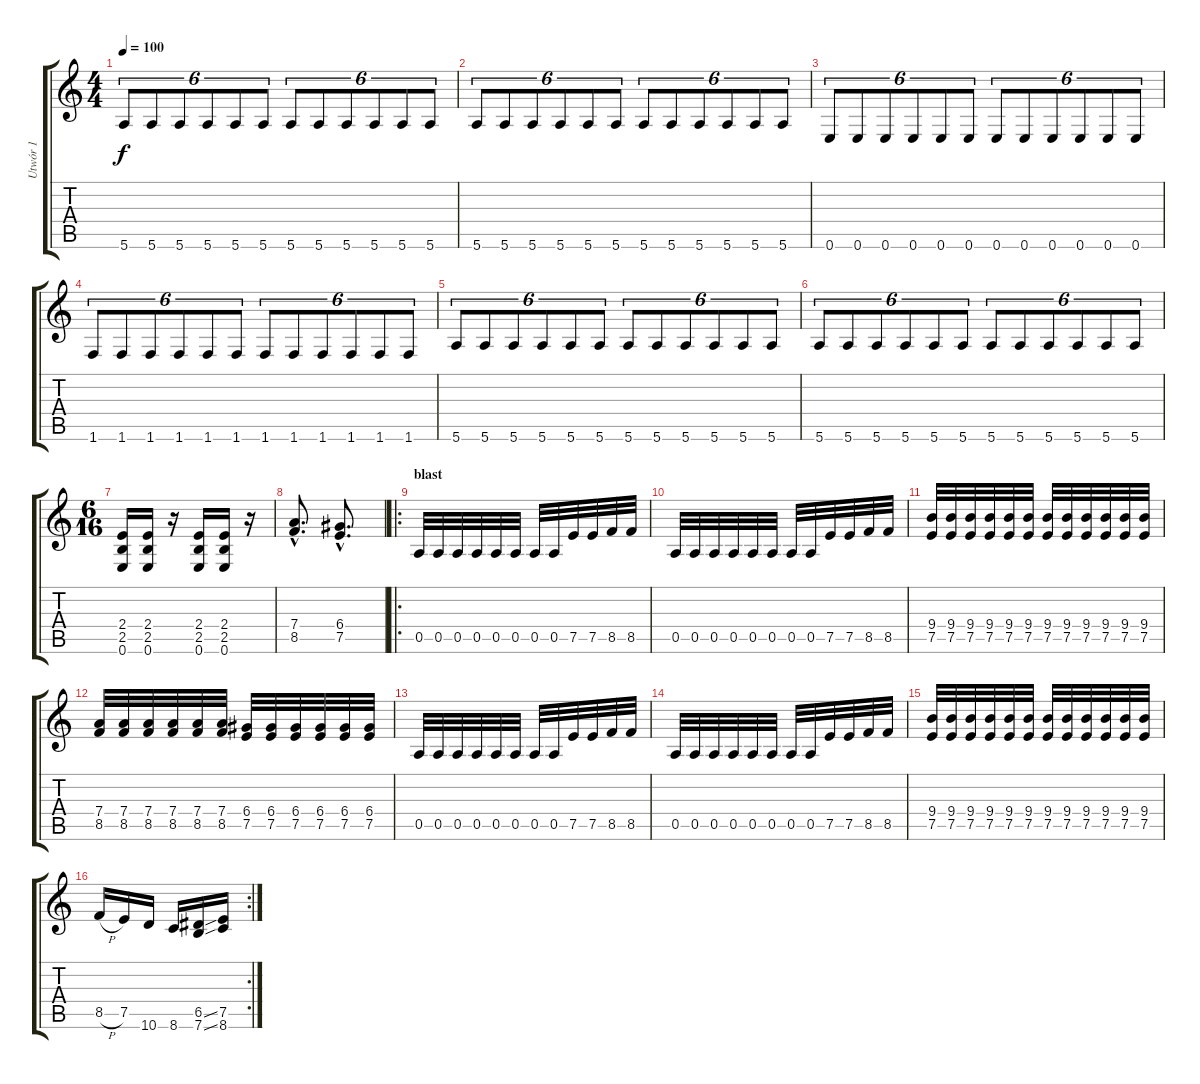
\track ("Utwór 1" "Utwór 1") {instrument acousticguitarnylon}
\staff {score tabs}
\tuning (E4 B3 G3 D3 A2 E2) {hide}
\ts (4 4)
\tempo 100
\clef g2
\ks c
5.6.8{tu (6 4) dy f} 5.6.8{tu (6 4)} 5.6.8{tu (6 4)} 5.6.8{tu (6 4)} 5.6.8{tu (6 4)} 5.6.8{tu (6 4)} 5.6.8{tu (6 4)} 5.6.8{tu (6 4)} 5.6.8{tu (6 4)} 5.6.8{tu (6 4)} 5.6.8{tu (6 4)} 5.6.8{tu (6 4)} |
5.6.8{tu (6 4)} 5.6.8{tu (6 4)} 5.6.8{tu (6 4)} 5.6.8{tu (6 4)} 5.6.8{tu (6 4)} 5.6.8{tu (6 4)} 5.6.8{tu (6 4)} 5.6.8{tu (6 4)} 5.6.8{tu (6 4)} 5.6.8{tu (6 4)} 5.6.8{tu (6 4)} 5.6.8{tu (6 4)} |
0.6.8{tu (6 4)} 0.6.8{tu (6 4)} 0.6.8{tu (6 4)} 0.6.8{tu (6 4)} 0.6.8{tu (6 4)} 0.6.8{tu (6 4)} 0.6.8{tu (6 4)} 0.6.8{tu (6 4)} 0.6.8{tu (6 4)} 0.6.8{tu (6 4)} 0.6.8{tu (6 4)} 0.6.8{tu (6 4)} |
1.6.8{tu (6 4)} 1.6.8{tu (6 4)} 1.6.8{tu (6 4)} 1.6.8{tu (6 4)} 1.6.8{tu (6 4)} 1.6.8{tu (6 4)} 1.6.8{tu (6 4)} 1.6.8{tu (6 4)} 1.6.8{tu (6 4)} 1.6.8{tu (6 4)} 1.6.8{tu (6 4)} 1.6.8{tu (6 4)} |
5.6.8{tu (6 4)} 5.6.8{tu (6 4)} 5.6.8{tu (6 4)} 5.6.8{tu (6 4)} 5.6.8{tu (6 4)} 5.6.8{tu (6 4)} 5.6.8{tu (6 4)} 5.6.8{tu (6 4)} 5.6.8{tu (6 4)} 5.6.8{tu (6 4)} 5.6.8{tu (6 4)} 5.6.8{tu (6 4)} |
5.6.8{tu (6 4)} 5.6.8{tu (6 4)} 5.6.8{tu (6 4)} 5.6.8{tu (6 4)} 5.6.8{tu (6 4)} 5.6.8{tu (6 4)} 5.6.8{tu (6 4)} 5.6.8{tu (6 4)} 5.6.8{tu (6 4)} 5.6.8{tu (6 4)} 5.6.8{tu (6 4)} 5.6.8{tu (6 4)} |
\ts (6 16)
(2.4 2.5 0.6).16 (2.4 2.5 0.6).16 r.16 (2.4 2.5 0.6).16 (2.4 2.5 0.6).16 r.16 |
(7.4{hac} 8.5{hac}).8{d} (6.4{hac} 7.5{hac}).8{d} |
\ro
\section ("" "blast")
0.5.32 0.5.32 0.5.32 0.5.32 0.5.32 0.5.32 0.5.32 0.5.32 7.5.32 7.5.32 8.5.32 8.5.32 |
0.5.32 0.5.32 0.5.32 0.5.32 0.5.32 0.5.32 0.5.32 0.5.32 7.5.32 7.5.32 8.5.32 8.5.32 |
(9.4 7.5).32 (9.4 7.5).32 (9.4 7.5).32 (9.4 7.5).32 (9.4 7.5).32 (9.4 7.5).32 (9.4 7.5).32 (9.4 7.5).32 (9.4 7.5).32 (9.4 7.5).32 (9.4 7.5).32 (9.4 7.5).32 |
(7.4 8.5).32 (7.4 8.5).32 (7.4 8.5).32 (7.4 8.5).32 (7.4 8.5).32 (7.4 8.5).32 (6.4 7.5).32 (6.4 7.5).32 (6.4 7.5).32 (6.4 7.5).32 (6.4 7.5).32 (6.4 7.5).32 |
0.5.32 0.5.32 0.5.32 0.5.32 0.5.32 0.5.32 0.5.32 0.5.32 7.5.32 7.5.32 8.5.32 8.5.32 |
0.5.32 0.5.32 0.5.32 0.5.32 0.5.32 0.5.32 0.5.32 0.5.32 7.5.32 7.5.32 8.5.32 8.5.32 |
(9.4 7.5).32 (9.4 7.5).32 (9.4 7.5).32 (9.4 7.5).32 (9.4 7.5).32 (9.4 7.5).32 (9.4 7.5).32 (9.4 7.5).32 (9.4 7.5).32 (9.4 7.5).32 (9.4 7.5).32 (9.4 7.5).32 |
\rc 2
8.5{h}.16 7.5.16 10.6.16 8.6.16 (6.5{ss} 7.6{ss}).16 (7.5 8.6).16
